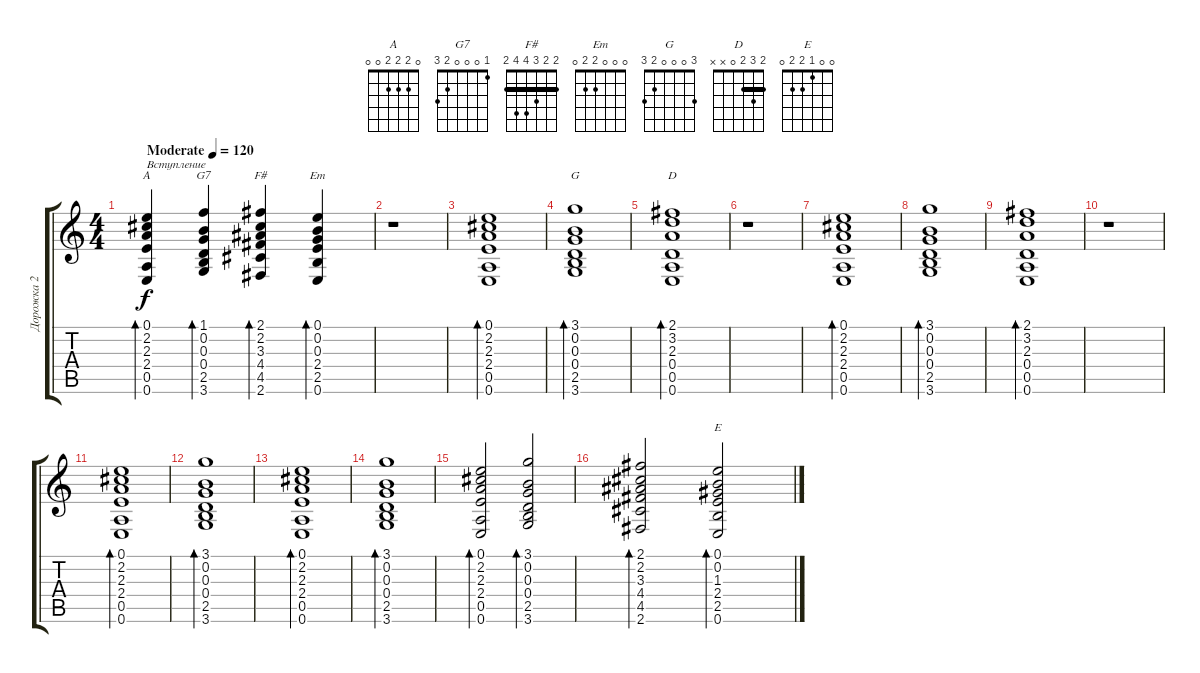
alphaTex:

\track ("Дорожка 2" "Дорожка 2") {instrument acousticguitarsteel}
\staff {score tabs}
\tuning (E4 B3 G3 D3 A2 E2) {hide}
\chord ("A" 0 2 2 2 0 0)
\chord ("G7" 1 0 0 0 2 3)
\chord ("F#" 2 2 3 4 4 2) {barre 2}
\chord ("Em" 0 0 0 2 2 0)
\chord ("G" 3 0 0 0 2 3)
\chord ("D" 2 3 2 0 x x) {barre 2}
\chord ("E" 0 0 1 2 2 0)
\ts (4 4)
\tempo (120 "Moderate")
\clef g2
\ks c
(0.1 2.2 2.3 2.4 0.5 0.6).4{bd 60 ch "A" txt "Вступление" dy f instrument acousticguitarsteel} (1.1 0.2 0.3 0.4 2.5 3.6).4{bd 60 ch "G7"} (2.1 2.2 3.3 4.4 4.5 2.6).4{bd 60 ch "F#"} (0.1 0.2 0.3 2.4 2.5 0.6).4{bd 60 ch "Em"} |
r.1 |
(0.1 2.2 2.3 2.4 0.5 0.6).1{bd 60} |
(3.1 0.2 0.3 0.4 2.5 3.6).1{bd 60 ch "G"} |
(2.1 3.2 2.3 0.4 0.5 0.6).1{bd 60 ch "D"} |
r.1 |
(0.1 2.2 2.3 2.4 0.5 0.6).1{bd 60} |
(3.1 0.2 0.3 0.4 2.5 3.6).1{bd 60} |
(2.1 3.2 2.3 0.4 0.5 0.6).1{bd 60} |
r.1 |
(0.1 2.2 2.3 2.4 0.5 0.6).1{bd 60} |
(3.1 0.2 0.3 0.4 2.5 3.6).1{bd 60} |
(0.1 2.2 2.3 2.4 0.5 0.6).1{bd 60} |
(3.1 0.2 0.3 0.4 2.5 3.6).1{bd 60} |
(0.1 2.2 2.3 2.4 0.5 0.6).2{bd 60} (3.1 0.2 0.3 0.4 2.5 3.6).2{bd 60} |
(2.1 2.2 3.3 4.4 4.5 2.6).2{bd 60} (0.1 0.2 1.3 2.4 2.5 0.6).2{bd 60 ch "E"}
